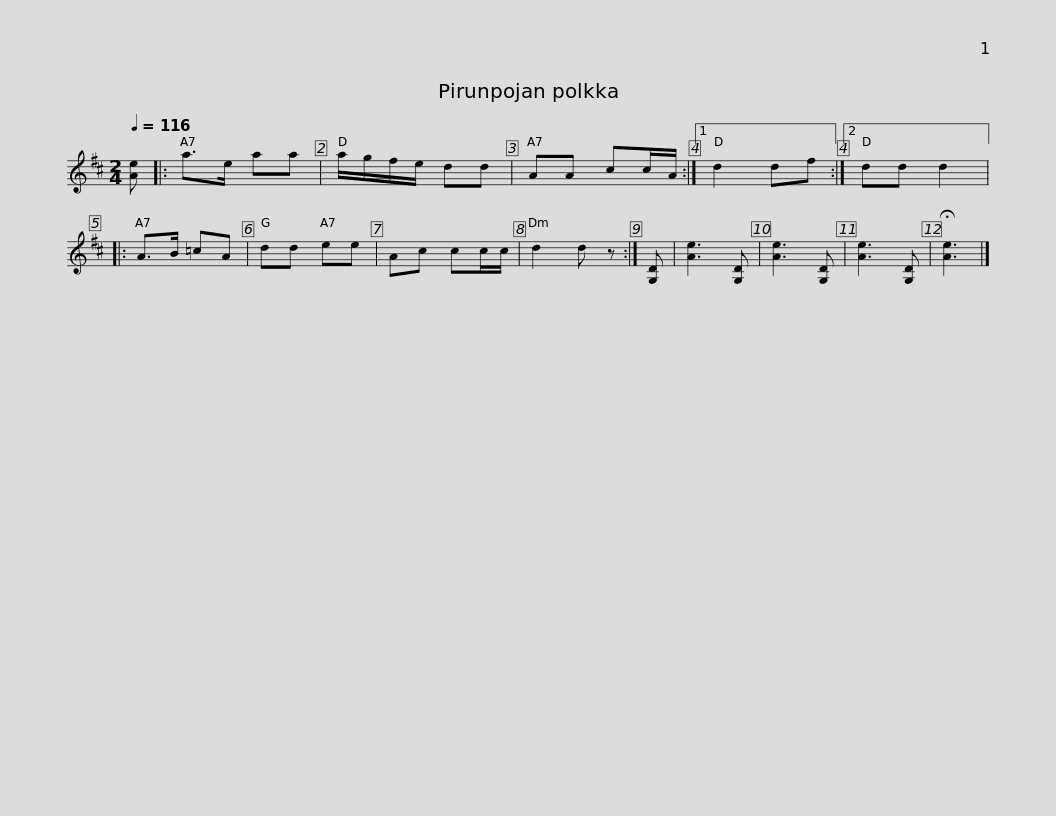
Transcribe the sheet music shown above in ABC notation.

X:1
L:1/8
Q:1/4=116
M:2/4
I:linebreak $
K:D
V:1 treble
V:1
 [Ae] |: a>e aa | a/g/f/e/ dd | AA cc/A/ :|1 d2 df :|2 %5
 dd d2 |: A>B =cA | dd ee | Ac cc/c/ |$ d2 d z :| %10
 [G,D] | [Ae]3 [G,D] | [Ae]3 [G,D] | [Ae]3 [G,D] | !fermata![Ae]3 |] %15
